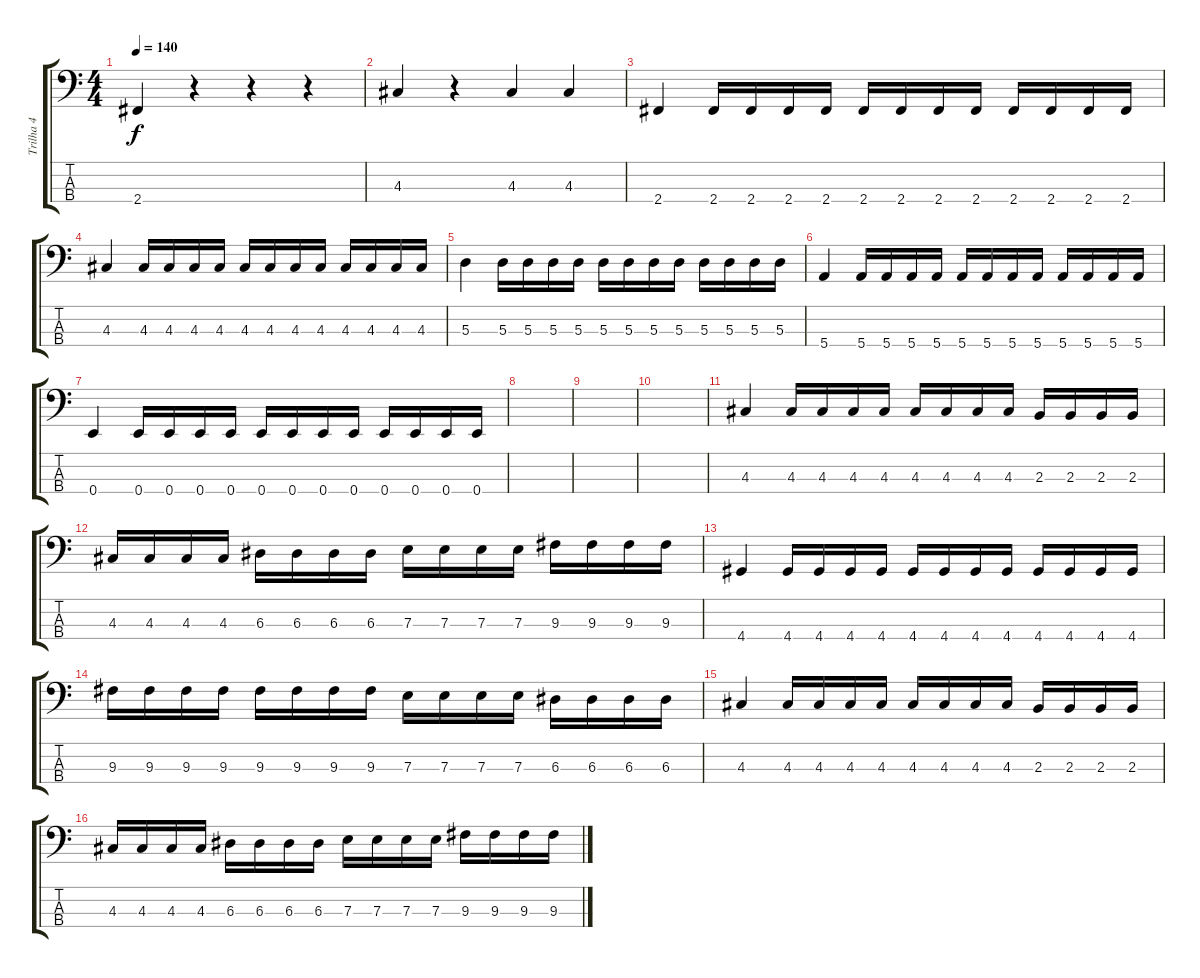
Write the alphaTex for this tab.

\track ("Trilha 4" "Trilha 4") {instrument electricbassfinger}
\staff {score tabs}
\tuning (G2 D2 A1 E1) {hide}
\ts (4 4)
\tempo 140
\clef f4
\ks c
2.4.4{dy f} r.4 r.4 r.4 |
4.3.4 r.4 4.3.4 4.3.4 |
2.4.4 2.4.16 2.4.16 2.4.16 2.4.16 2.4.16 2.4.16 2.4.16 2.4.16 2.4.16 2.4.16 2.4.16 2.4.16 |
4.3.4 4.3.16 4.3.16 4.3.16 4.3.16 4.3.16 4.3.16 4.3.16 4.3.16 4.3.16 4.3.16 4.3.16 4.3.16 |
5.3.4 5.3.16 5.3.16 5.3.16 5.3.16 5.3.16 5.3.16 5.3.16 5.3.16 5.3.16 5.3.16 5.3.16 5.3.16 |
5.4.4 5.4.16 5.4.16 5.4.16 5.4.16 5.4.16 5.4.16 5.4.16 5.4.16 5.4.16 5.4.16 5.4.16 5.4.16 |
0.4.4 0.4.16 0.4.16 0.4.16 0.4.16 0.4.16 0.4.16 0.4.16 0.4.16 0.4.16 0.4.16 0.4.16 0.4.16 |
|
|
|
4.3.4 4.3.16 4.3.16 4.3.16 4.3.16 4.3.16 4.3.16 4.3.16 4.3.16 2.3.16 2.3.16 2.3.16 2.3.16 |
4.3.16 4.3.16 4.3.16 4.3.16 6.3.16 6.3.16 6.3.16 6.3.16 7.3.16 7.3.16 7.3.16 7.3.16 9.3.16 9.3.16 9.3.16 9.3.16 |
4.4.4 4.4.16 4.4.16 4.4.16 4.4.16 4.4.16 4.4.16 4.4.16 4.4.16 4.4.16 4.4.16 4.4.16 4.4.16 |
9.3.16 9.3.16 9.3.16 9.3.16 9.3.16 9.3.16 9.3.16 9.3.16 7.3.16 7.3.16 7.3.16 7.3.16 6.3.16 6.3.16 6.3.16 6.3.16 |
4.3.4 4.3.16 4.3.16 4.3.16 4.3.16 4.3.16 4.3.16 4.3.16 4.3.16 2.3.16 2.3.16 2.3.16 2.3.16 |
4.3.16 4.3.16 4.3.16 4.3.16 6.3.16 6.3.16 6.3.16 6.3.16 7.3.16 7.3.16 7.3.16 7.3.16 9.3.16 9.3.16 9.3.16 9.3.16
